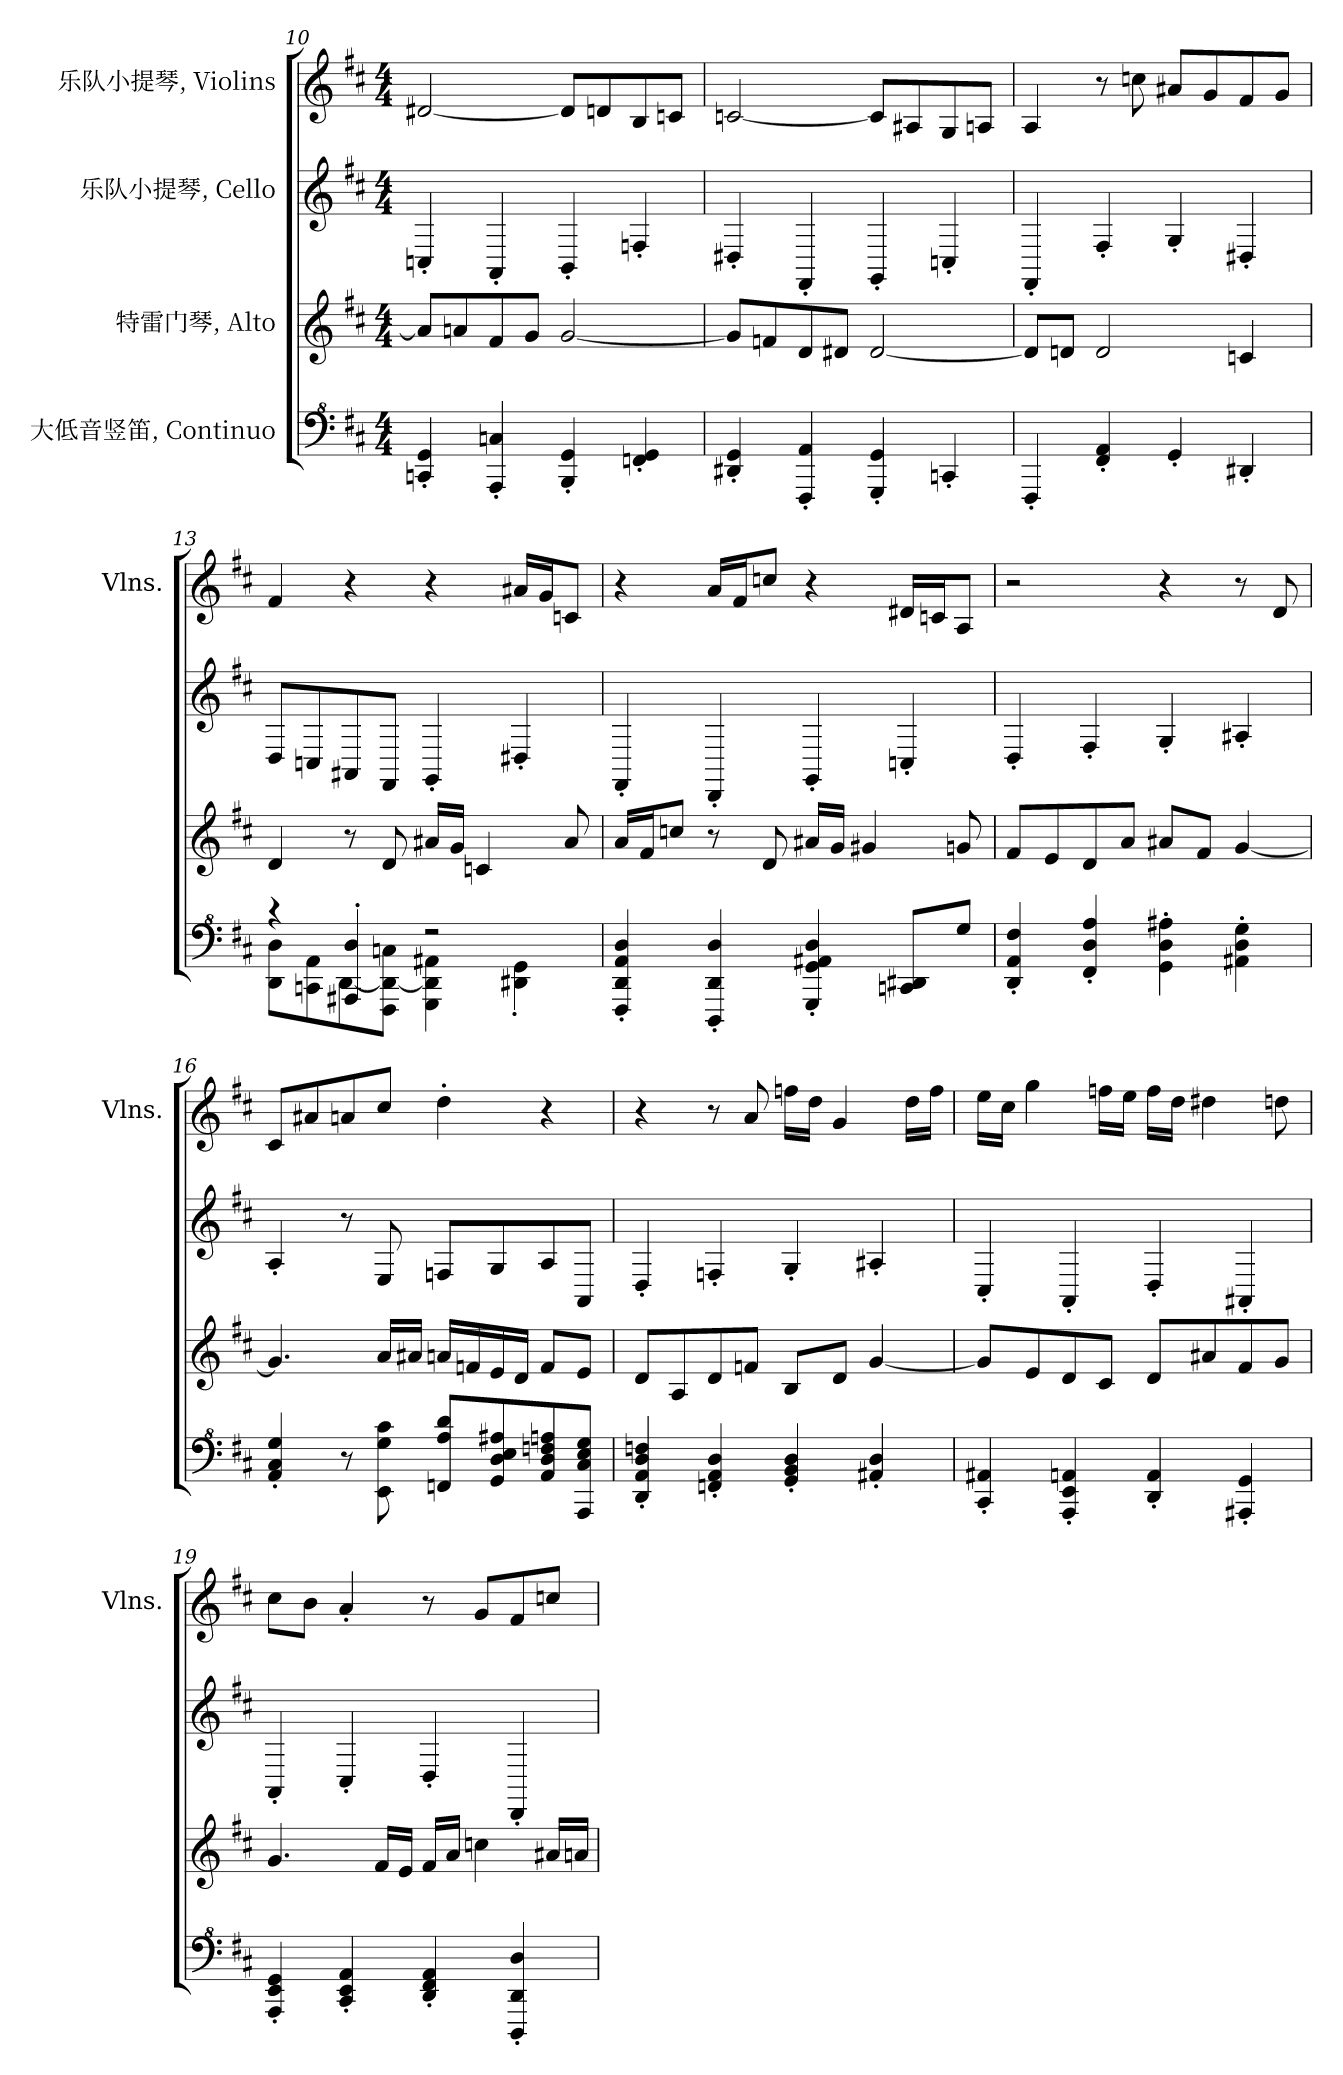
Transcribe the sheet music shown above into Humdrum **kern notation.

**kern	**kern	**kern	**kern
*part4	*part3	*part2	*part1
*staff4	*staff3	*staff2	*staff1
*I"大低音竖笛, Continuo	*I"特雷门琴, Alto	*I"乐队小提琴, Cello	*I"乐队小提琴, Violins
*	*	*	*I'Vlns.
*clefF^4	*clefG2	*clefG2	*clefG2
*k[f#c#]	*k[f#c#]	*k[f#c#]	*k[f#c#]
*M4/4	*M4/4	*M4/4	*M4/4
=10	=10	=10	=10
4Cn/' 4G/'	8a#/L]	4Cn'/	[2d#X/
.	8an/	.	.
4AA/' 4cn/'	8f#/	4AA'/	.
.	8g/J	.	.
4BB/' 4G/'	[2g/	4BB'/	8d#/L]
.	.	.	8dn/
4Fn/' 4G/'	.	4Fn'/	8B/
.	.	.	8cn/J
=11	=11	=11	=11
4D#X/' 4G/'	8g/L]	4D#X'/	[2cn/
.	8fn/	.	.
4FF#/' 4A/'	8d/	4FF#'/	.
.	8d#X/J	.	.
4GG/' 4G/'	[2d#/	4GG'/	8c/L]
.	.	.	8A#X/
4Cn'/	.	4Cn'/	8G/
.	.	.	8An/J
!!LO:LB:g=z
=12	=12	=12	=12
4FF#'/	8d#/L]	4FF#'/	4A/
.	8dn/J	.	.
*	*	*	*MM43
4F#/' 4A/'	2d/	4F#'/	8r
.	.	.	8ccn\
4G'/	.	4G'/	8a#X/L
.	.	.	8g/
4D#X'/	4cn/	4D#X'/	8f#/
.	.	.	8g/J
=13	=13	=13	=13
*^	*	*	*
4r	8D\ 8d\L	4d/	8D/L	4f#/
.	8Cn\ 8A\	.	8Cn/	.
4AA#X/' 4d/'	[8D\	8r	8AA#X/	4r
.	8FF#\ 8D\_ 8cn\J	8d/	8FF#/J	.
2r	4GG\ 4D\] 4A#X\	16a#X/LL	4GG'/	4r
.	.	16g/JJ	.	.
.	.	4cn/	.	.
.	4D#X\' 4G\'	.	4D#X'/	16a#X/LL
.	.	.	.	16g/J
.	.	8a#/	.	8cn/J
*v	*v	*	*	*
!!LO:LB:g=z
=14	=14	=14	=14
4FF#/' 4D/' 4A/' 4d/'	16a/LL	4FF#'/	4r
.	16f#/J	.	.
.	8ccn/J	.	.
4DD/' 4D/' 4d/'	8r	4DD'/	16a/LL
.	.	.	16f#/J
.	8d/	.	8ccn/J
4GG/' 4G/' 4A#X/' 4d/'	16a#X/LL	4GG'/	4r
.	16g/JJ	.	.
.	4g#X/	.	.
8Cn/ 8D#X/L	.	4Cn'/	16d#X/LL
.	.	.	16cn/J
8g/J	8gn/	.	8A/J
=15	=15	=15	=15
4D/' 4A/' 4f#/'	8f#/L	4D'/	2r
.	8e/	.	.
4F#/' 4d/' 4a/'	8d/	4F#'/	.
.	8a/J	.	.
4G\' 4d\' 4a#X\'	8a#X/L	4G'/	4r
.	8f#/J	.	.
4A#X\' 4d\' 4g\'	[4g/	4A#X'/	8r
.	.	.	8d/
!!LO:PB:g=z
=16	=16	=16	=16
4A/' 4c#/' 4g/'	4.g/]	4A'/	8c#/L
.	.	.	8a#X/
8r	.	8r	8an/
8E\ 8g\ 8cc#\	16a/LL	8E/	8cc#/J
.	16a#X/JJ	.	.
8Fn/ 8a/ 8dd/L	16an/LL	8Fn/L	4dd'\
.	16fn/	.	.
8G/ 8d/ 8e/ 8a#X/	16e/	8G/	.
.	16d/JJ	.	.
8A/ 8d/ 8fn/ 8an/	8f/L	8A/	4r
8AA/ 8c#/ 8e/ 8g/J	8e/J	8AA/J	.
=17	=17	=17	=17
4D/' 4A/' 4d/' 4fn/'	8d/L	4D'/	4r
.	8A/	.	.
4Fn/' 4A/' 4d/'	8d/	4Fn'/	8r
.	8fn/J	.	8a/
4G/' 4B/' 4d/'	8B/L	4G'/	16ffn\LL
.	.	.	16dd\JJ
.	8d/J	.	4g/
4A#X/' 4d/'	[4g/	4A#X'/	.
.	.	.	16dd\LL
.	.	.	16ff\JJ
=18	=18	=18	=18
4C#/' 4A#X/'	8g/L]	4C#'/	16ee\LL
.	.	.	16cc#\JJ
.	8e/	.	4gg\
4AA/' 4E/' 4An/'	8d/	4AA'/	.
.	8c#/J	.	16ffn\LL
.	.	.	16ee\JJ
4D/' 4A/'	8d/L	4D'/	16ff\LL
.	.	.	16dd\JJ
.	8a#X/	.	4dd#X\
4AA#X/' 4G/'	8f#/	4AA#X'/	.
.	8g/J	.	8ddn\
!!LO:LB:g=z
=19	=19	=19	=19
4AA/' 4E/' 4G/'	4.g/	4AA'/	8cc#\L
.	.	.	8b\J
4C#/' 4E/' 4A/'	.	4C#'/	4a'/
.	16f#/LL	.	.
.	16e/JJ	.	.
4D/' 4F#/' 4A/'	16f#/LL	4D'/	8r
.	16a/JJ	.	.
.	4ccn\	.	8g/L
4DD/' 4D/' 4d/'	.	4DD'/	8f#/
.	16a#X/LL	.	8ccn/J
.	16an/JJ	.	.
=	=	=	=
*-	*-	*-	*-
